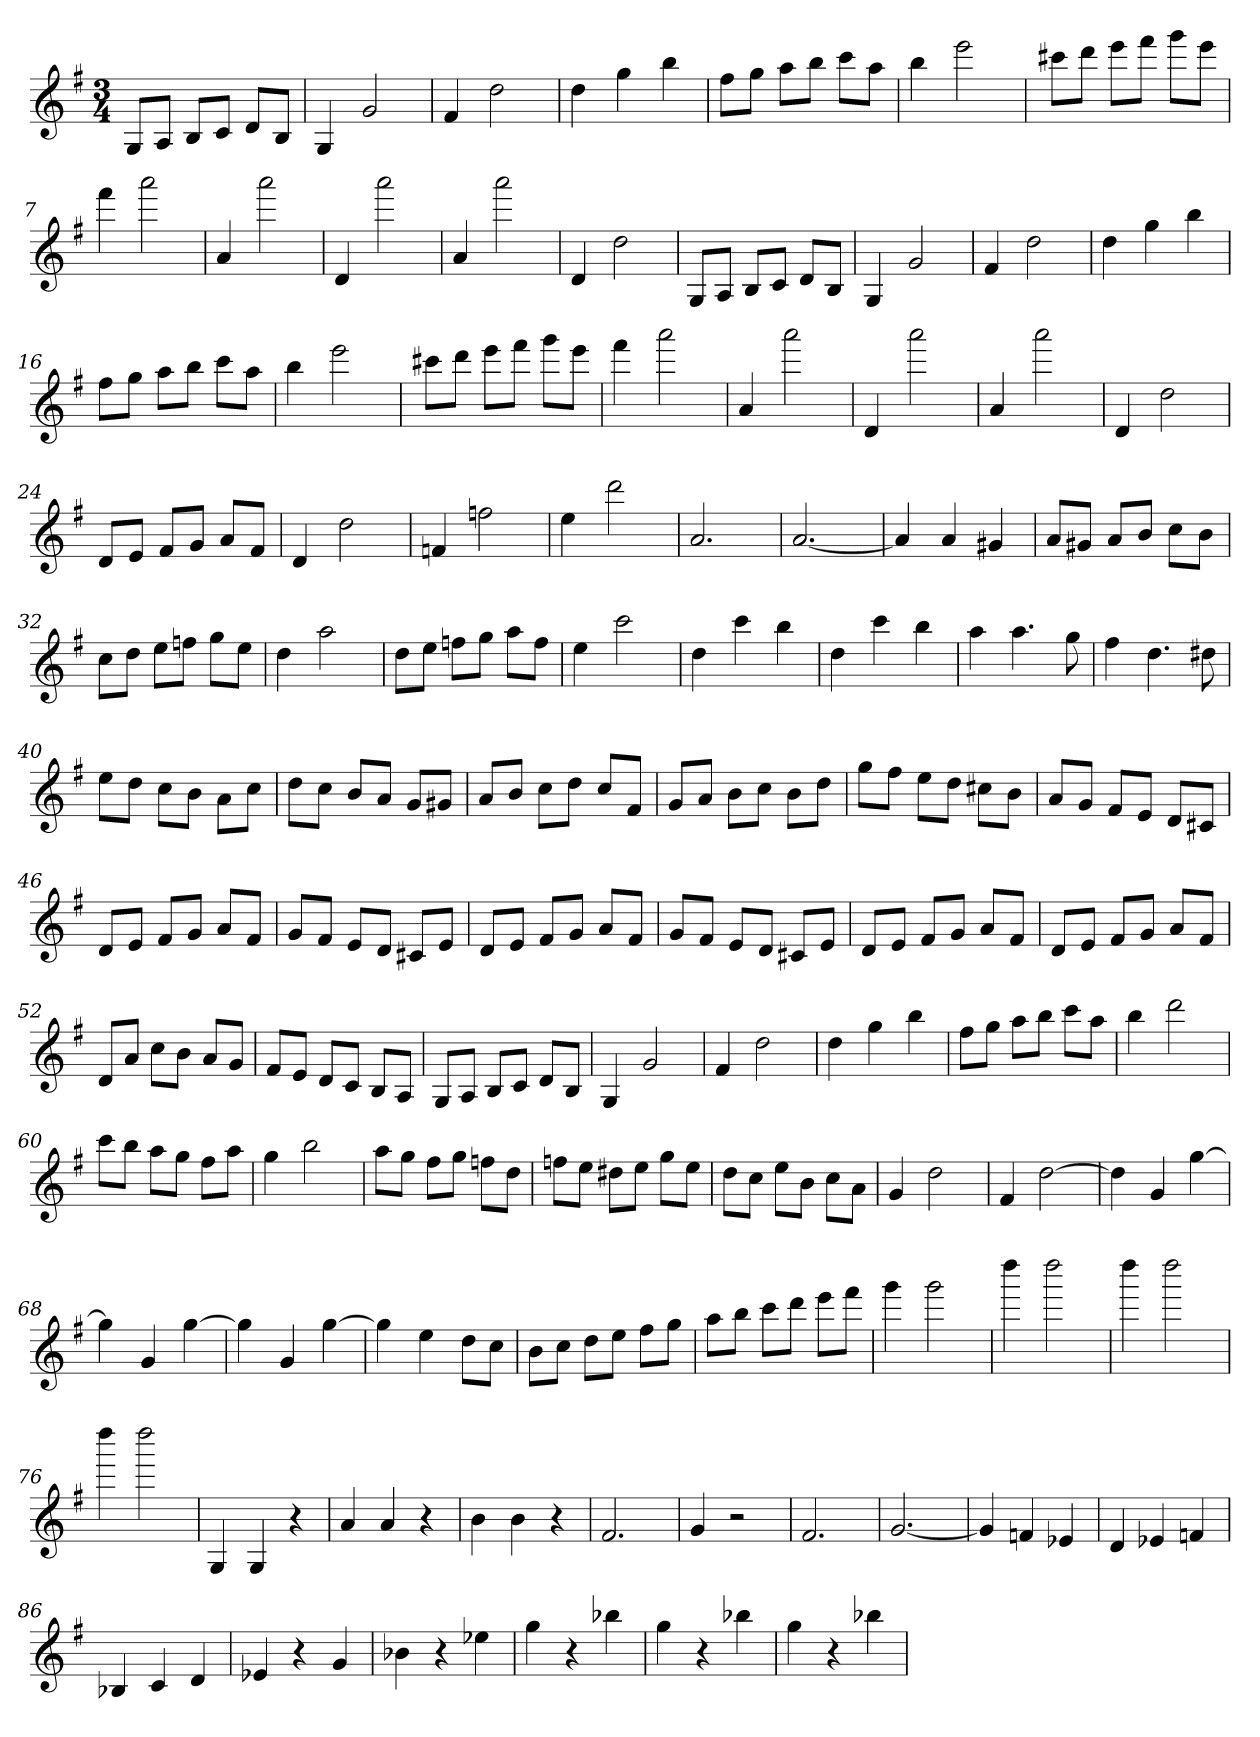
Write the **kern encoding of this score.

**kern
*part1
*staff1
*k[f#]
*G:
*M3/4
=
8GL
8AJ
8BL
8cJ
8dL
8BJ
=1
4G
2g
=2
4f#
2dd
=3
4dd
4gg
4bb
=4
8ff#L
8ggJ
8aaL
8bbJ
8cccL
8aaJ
=5
4bb
2eee
=6
8ccc#XL
8dddJ
8eeeL
8fff#J
8gggL
8eeeJ
=7
4fff#
2aaa
=8
4a
2aaa
=9
4d
2aaa
=10
4a
2aaa
=11
4d
2dd
=12
8GL
8AJ
8BL
8cJ
8dL
8BJ
=13
4G
2g
=14
4f#
2dd
=15
4dd
4gg
4bb
=16
8ff#L
8ggJ
8aaL
8bbJ
8cccL
8aaJ
=17
4bb
2eee
=18
8ccc#XL
8dddJ
8eeeL
8fff#J
8gggL
8eeeJ
=19
4fff#
2aaa
=20
4a
2aaa
=21
4d
2aaa
=22
4a
2aaa
=23
4d
2dd
=24
8dL
8eJ
8f#L
8gJ
8aL
8f#J
=25
4d
2dd
=26
4fn
2ffn
=27
4ee
2ddd
=28
2.a
=29
[2.a
=30
4a]
4a
4g#X
=31
8aL
8g#XJ
8aL
8bJ
8ccL
8bJ
=32
8ccL
8ddJ
8eeL
8ffnJ
8ggL
8eeJ
=33
4dd
2aa
=34
8ddL
8eeJ
8ffnL
8ggJ
8aaL
8ffJ
=35
4ee
2ccc
=36
4dd
4ccc
4bb
=37
4dd
4ccc
4bb
=38
4aa
4.aa
8gg
=39
4ff#
4.dd
8dd#X
=40
8eeL
8ddJ
8ccL
8bJ
8aL
8ccJ
=41
8ddL
8ccJ
8bL
8aJ
8gL
8g#XJ
=42
8aL
8bJ
8ccL
8ddJ
8ccL
8f#J
=43
8gL
8aJ
8bL
8ccJ
8bL
8ddJ
=44
8ggL
8ff#J
8eeL
8ddJ
8cc#XL
8bJ
=45
8aL
8gJ
8f#L
8eJ
8dL
8c#XJ
=46
8dL
8eJ
8f#L
8gJ
8aL
8f#J
=47
8gL
8f#J
8eL
8dJ
8c#XL
8eJ
=48
8dL
8eJ
8f#L
8gJ
8aL
8f#J
=49
8gL
8f#J
8eL
8dJ
8c#XL
8eJ
=50
8dL
8eJ
8f#L
8gJ
8aL
8f#J
=51
8dL
8eJ
8f#L
8gJ
8aL
8f#J
=52
8dL
8aJ
8ccL
8bJ
8aL
8gJ
=53
8f#L
8eJ
8dL
8cJ
8BL
8AJ
=54
8GL
8AJ
8BL
8cJ
8dL
8BJ
=55
4G
2g
=56
4f#
2dd
=57
4dd
4gg
4bb
=58
8ff#L
8ggJ
8aaL
8bbJ
8cccL
8aaJ
=59
4bb
2ddd
=60
8cccL
8bbJ
8aaL
8ggJ
8ff#L
8aaJ
=61
4gg
2bb
=62
8aaL
8ggJ
8ff#L
8ggJ
8ffnL
8ddJ
=63
8ffnL
8eeJ
8dd#XL
8eeJ
8ggL
8eeJ
=64
8ddL
8ccJ
8eeL
8bJ
8ccL
8aJ
=65
4g
2dd
=66
4f#
[2dd
=67
4dd]
4g
[4gg
=68
4gg]
4g
[4gg
=69
4gg]
4g
[4gg
=70
4gg]
4ee
8ddL
8ccJ
=71
8bL
8ccJ
8ddL
8eeJ
8ff#L
8ggJ
=72
8aaL
8bbJ
8cccL
8dddJ
8eeeL
8fff#J
=73
4ggg
2ggg
=74
4dddd
2dddd
=75
4dddd
2dddd
=76
4dddd
2dddd
=77
4G
4G
4r
=78
4a
4a
4r
=79
4b
4b
4r
=80
2.f#
=81
4g
2r
=82
2.f#
=83
[2.g
=84
4g]
4fn
4e-X
=85
4d
4e-X
4fn
=86
4B-X
4c
4d
=87
4e-X
4r
4g
=88
4b-X
4r
4ee-X
=89
4gg
4r
4bb-X
=90
4gg
4r
4bb-X
=91
4gg
4r
4bb-X
=
*-
